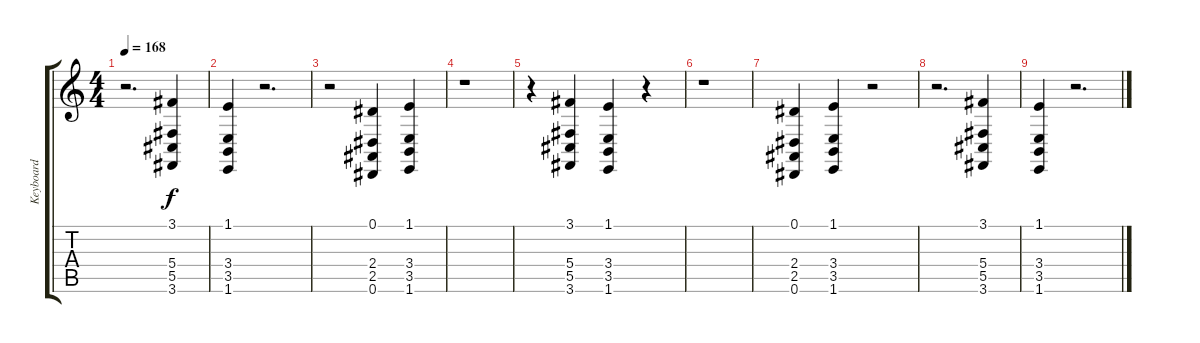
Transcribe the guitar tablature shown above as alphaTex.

\track ("Keyboard" "Keyboard") {instrument pad2warm}
\staff {score tabs}
\tuning (Eb4 Bb3 Gb3 Db3 Ab2 Eb2) {hide}
\ts (4 4)
\tempo 168
\clef g2
\ks c
r.2{d dy f} (3.1 5.4 5.5 3.6).4{instrument orchestrahit} |
(1.1 3.4 3.5 1.6).4 r.2{d} |
r.2 (0.1 2.4 2.5 0.6).4{instrument orchestrahit} (1.1 3.4 3.5 1.6).4 |
r.1 |
r.4 (3.1 5.4 5.5 3.6).4{instrument orchestrahit} (1.1 3.4 3.5 1.6).4 r.4 |
r.1 |
(0.1 2.4 2.5 0.6).4{instrument orchestrahit} (1.1 3.4 3.5 1.6).4 r.2 |
r.2{d} (3.1 5.4 5.5 3.6).4{instrument orchestrahit} |
(1.1 3.4 3.5 1.6).4 r.2{d}
